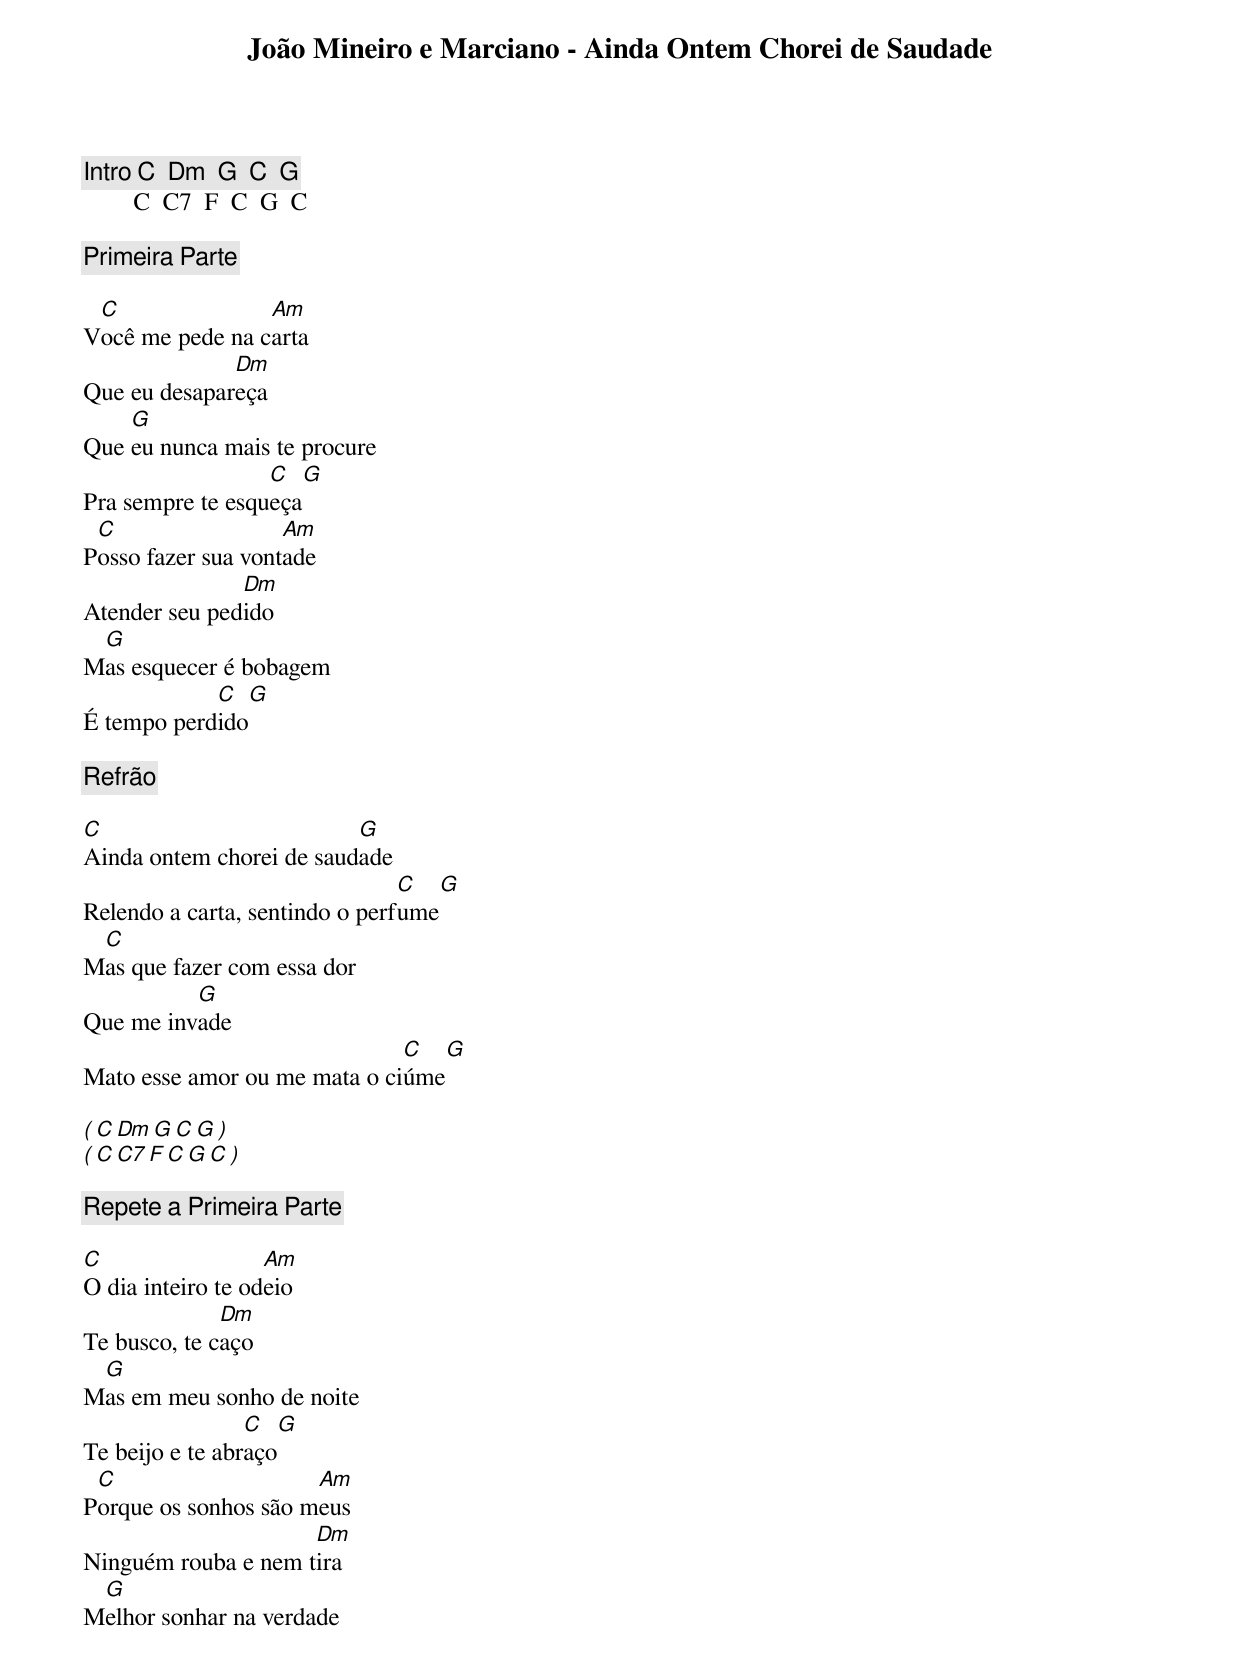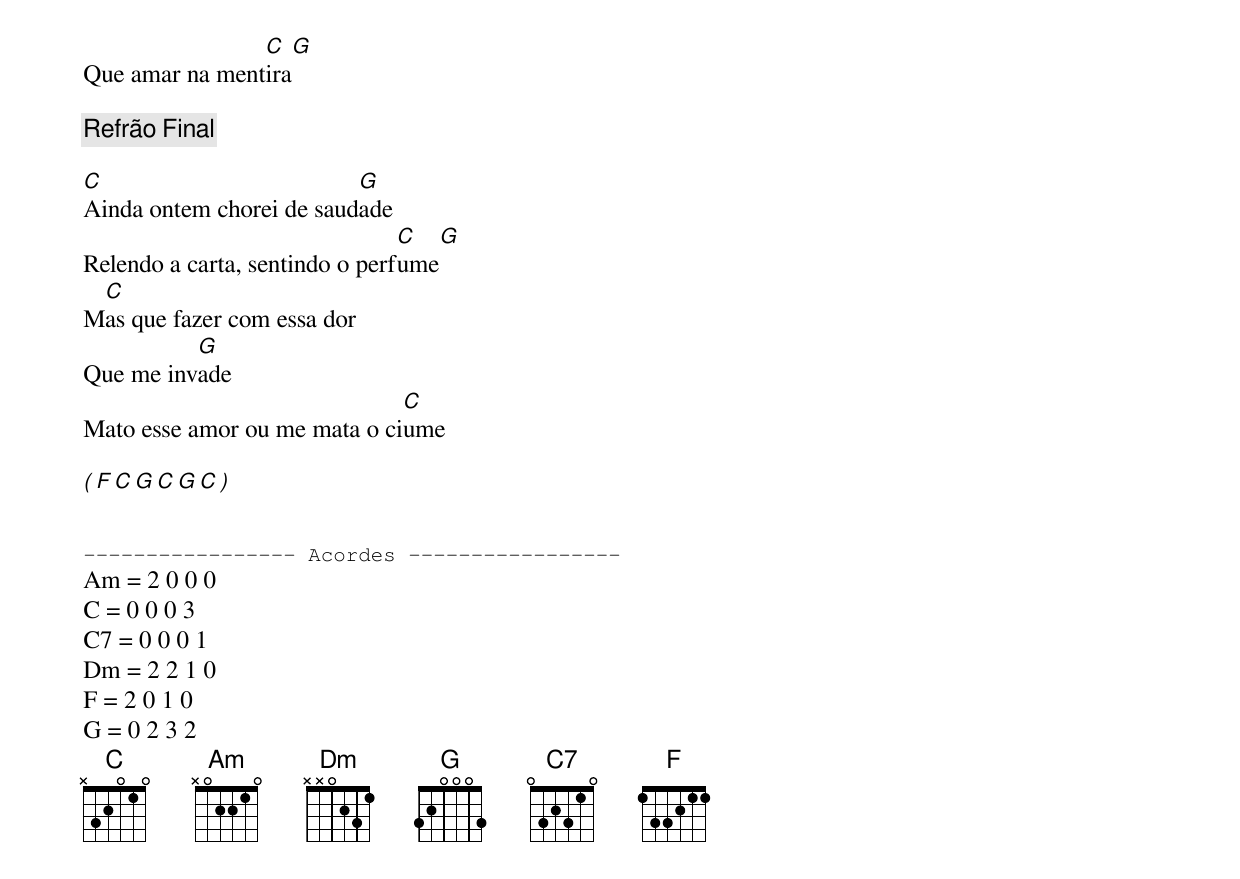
João Mineiro e Marciano - Ainda Ontem Chorei de Saudade

[Intro] C  Dm  G  C  G
        C  C7  F  C  G  C

[Primeira Parte]

 C               Am
Você me pede na carta
              Dm
Que eu desapareça
    G
Que eu nunca mais te procure
                  C   G
Pra sempre te esqueça
 C                  Am
Posso fazer sua vontade
               Dm
Atender seu pedido
 G
Mas esquecer é bobagem
            C   G
É tempo perdido

[Refrão]

C                         G
Ainda ontem chorei de saudade
                                C   G
Relendo a carta, sentindo o perfume
 C
Mas que fazer com essa dor
          G
Que me invade
                              C   G
Mato esse amor ou me mata o ciúme

( C  Dm  G  C  G )
( C  C7  F  C  G  C )

[Repete a Primeira Parte]

C                  Am
O dia inteiro te odeio
              Dm
Te busco, te caço
 G
Mas em meu sonho de noite
                 C   G
Te beijo e te abraço
 C                    Am
Porque os sonhos são meus
                     Dm
Ninguém rouba e nem tira
 G
Melhor sonhar na verdade
                C   G
Que amar na mentira

[Refrão Final]

C                         G
Ainda ontem chorei de saudade
                                C   G
Relendo a carta, sentindo o perfume
 C
Mas que fazer com essa dor
          G
Que me invade
                              C
Mato esse amor ou me mata o ciume

( F  C  G  C  G  C )


----------------- Acordes -----------------
Am = 2 0 0 0
C = 0 0 0 3
C7 = 0 0 0 1
Dm = 2 2 1 0
F = 2 0 1 0
G = 0 2 3 2
